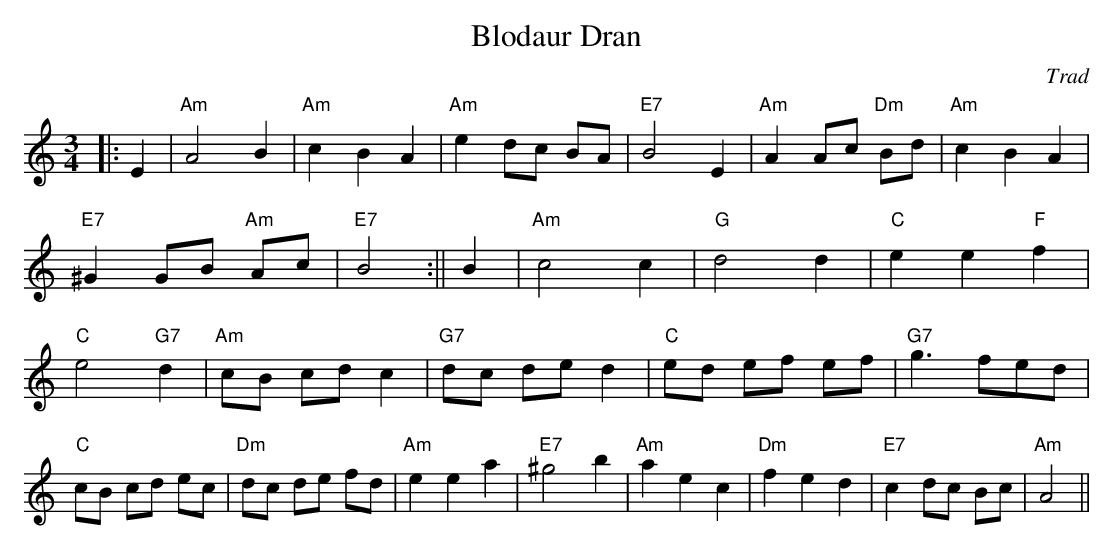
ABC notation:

X:1
T:Blodaur Dran
M:3/4
L:1/4
C:Trad
E:12
K:Am
|:E|"Am"A2 B|"Am"c B A|"Am"e d/2c/2 B/2A/2|"E7"B2 E|"Am"A A/2c/2 "Dm"B/2d/2|\
"Am"c B A|"E7"^G G/2B/2 "Am"A/2c/2|"E7"B2:||B|"Am"c2 c|"G"d2 d|"C"e e "F"f|\
"C"e2 "G7"d|"Am"c/2B/2 c/2d/2 c|"G7"d/2c/2 d/2e/2 d|"C"e/2d/2 e/2f/2 e/2f/2|\
"G7"g3/2 f/2e/2d/2|"C"c/2B/2 c/2d/2 e/2c/2|"Dm"d/2c/2 d/2e/2 f/2d/2|\
"Am"e e a|"E7"^g2 b|"Am"a e c|"Dm"f e d|"E7"c d/2c/2 B/2c/2|"Am"A2||**
